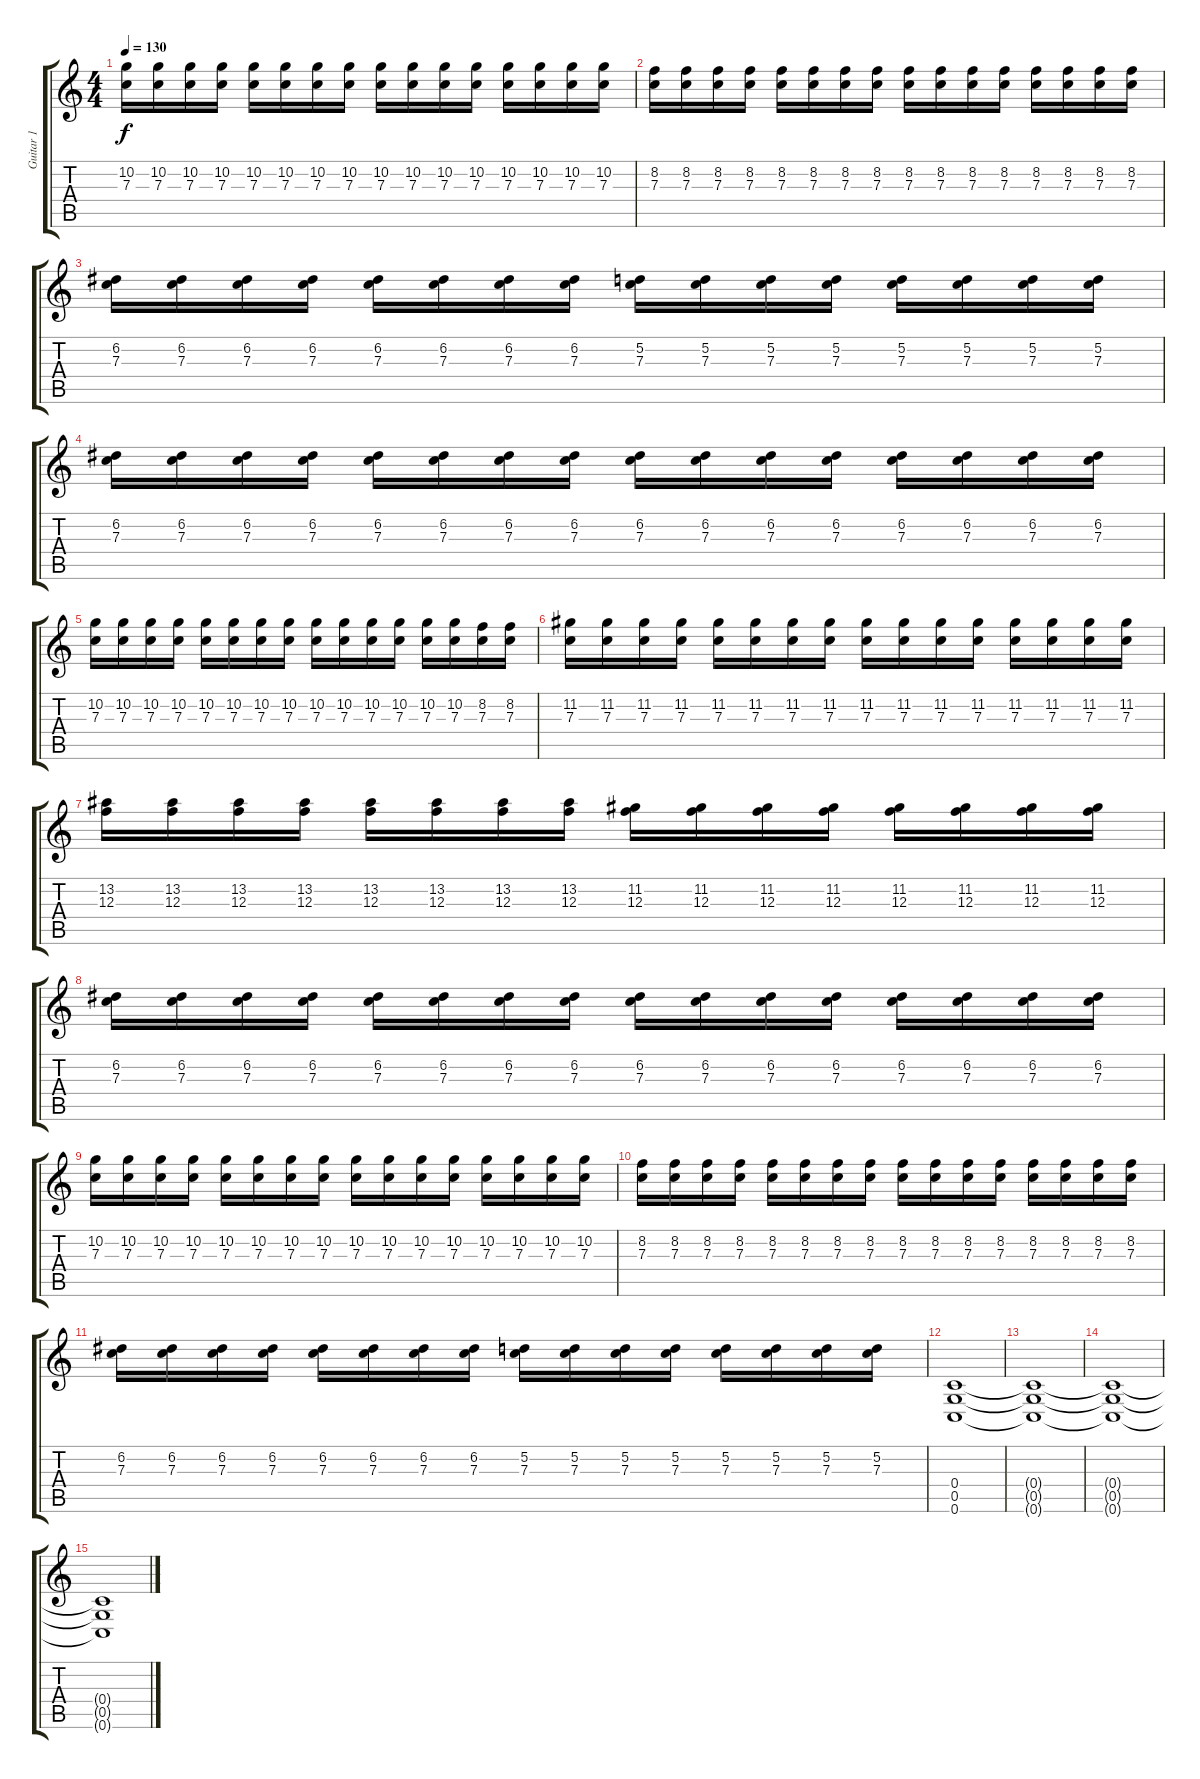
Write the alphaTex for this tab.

\track ("Guitar 1" "Guitar 1") {instrument distortionguitar}
\staff {score tabs}
\tuning (D4 A3 F3 C3 G2 C2) {hide}
\ts (4 4)
\tempo 130
\clef g2
\ks c
(10.2 7.3).16{dy f} (10.2 7.3).16 (10.2 7.3).16 (10.2 7.3).16 (10.2 7.3).16 (10.2 7.3).16 (10.2 7.3).16 (10.2 7.3).16 (10.2 7.3).16 (10.2 7.3).16 (10.2 7.3).16 (10.2 7.3).16 (10.2 7.3).16 (10.2 7.3).16 (10.2 7.3).16 (10.2 7.3).16 |
(8.2 7.3).16 (8.2 7.3).16 (8.2 7.3).16 (8.2 7.3).16 (8.2 7.3).16 (8.2 7.3).16 (8.2 7.3).16 (8.2 7.3).16 (8.2 7.3).16 (8.2 7.3).16 (8.2 7.3).16 (8.2 7.3).16 (8.2 7.3).16 (8.2 7.3).16 (8.2 7.3).16 (8.2 7.3).16 |
(6.2 7.3).16 (6.2 7.3).16 (6.2 7.3).16 (6.2 7.3).16 (6.2 7.3).16 (6.2 7.3).16 (6.2 7.3).16 (6.2 7.3).16 (5.2 7.3).16 (5.2 7.3).16 (5.2 7.3).16 (5.2 7.3).16 (5.2 7.3).16 (5.2 7.3).16 (5.2 7.3).16 (5.2 7.3).16 |
(6.2 7.3).16 (6.2 7.3).16 (6.2 7.3).16 (6.2 7.3).16 (6.2 7.3).16 (6.2 7.3).16 (6.2 7.3).16 (6.2 7.3).16 (6.2 7.3).16 (6.2 7.3).16 (6.2 7.3).16 (6.2 7.3).16 (6.2 7.3).16 (6.2 7.3).16 (6.2 7.3).16 (6.2 7.3).16 |
(10.2 7.3).16 (10.2 7.3).16 (10.2 7.3).16 (10.2 7.3).16 (10.2 7.3).16 (10.2 7.3).16 (10.2 7.3).16 (10.2 7.3).16 (10.2 7.3).16 (10.2 7.3).16 (10.2 7.3).16 (10.2 7.3).16 (10.2 7.3).16 (10.2 7.3).16 (8.2 7.3).16 (8.2 7.3).16 |
(11.2 7.3).16 (11.2 7.3).16 (11.2 7.3).16 (11.2 7.3).16 (11.2 7.3).16 (11.2 7.3).16 (11.2 7.3).16 (11.2 7.3).16 (11.2 7.3).16 (11.2 7.3).16 (11.2 7.3).16 (11.2 7.3).16 (11.2 7.3).16 (11.2 7.3).16 (11.2 7.3).16 (11.2 7.3).16 |
(13.2 12.3).16 (13.2 12.3).16 (13.2 12.3).16 (13.2 12.3).16 (13.2 12.3).16 (13.2 12.3).16 (13.2 12.3).16 (13.2 12.3).16 (11.2 12.3).16 (11.2 12.3).16 (11.2 12.3).16 (11.2 12.3).16 (11.2 12.3).16 (11.2 12.3).16 (11.2 12.3).16 (11.2 12.3).16 |
(6.2 7.3).16 (6.2 7.3).16 (6.2 7.3).16 (6.2 7.3).16 (6.2 7.3).16 (6.2 7.3).16 (6.2 7.3).16 (6.2 7.3).16 (6.2 7.3).16 (6.2 7.3).16 (6.2 7.3).16 (6.2 7.3).16 (6.2 7.3).16 (6.2 7.3).16 (6.2 7.3).16 (6.2 7.3).16 |
(10.2 7.3).16 (10.2 7.3).16 (10.2 7.3).16 (10.2 7.3).16 (10.2 7.3).16 (10.2 7.3).16 (10.2 7.3).16 (10.2 7.3).16 (10.2 7.3).16 (10.2 7.3).16 (10.2 7.3).16 (10.2 7.3).16 (10.2 7.3).16 (10.2 7.3).16 (10.2 7.3).16 (10.2 7.3).16 |
(8.2 7.3).16 (8.2 7.3).16 (8.2 7.3).16 (8.2 7.3).16 (8.2 7.3).16 (8.2 7.3).16 (8.2 7.3).16 (8.2 7.3).16 (8.2 7.3).16 (8.2 7.3).16 (8.2 7.3).16 (8.2 7.3).16 (8.2 7.3).16 (8.2 7.3).16 (8.2 7.3).16 (8.2 7.3).16 |
(6.2 7.3).16 (6.2 7.3).16 (6.2 7.3).16 (6.2 7.3).16 (6.2 7.3).16 (6.2 7.3).16 (6.2 7.3).16 (6.2 7.3).16 (5.2 7.3).16 (5.2 7.3).16 (5.2 7.3).16 (5.2 7.3).16 (5.2 7.3).16 (5.2 7.3).16 (5.2 7.3).16 (5.2 7.3).16 |
(0.4 0.5 0.6).1 |
(0.4{t} 0.5{t} 0.6{t}).1 |
(0.4{t} 0.5{t} 0.6{t}).1 |
(0.4{t} 0.5{t} 0.6{t}).1
